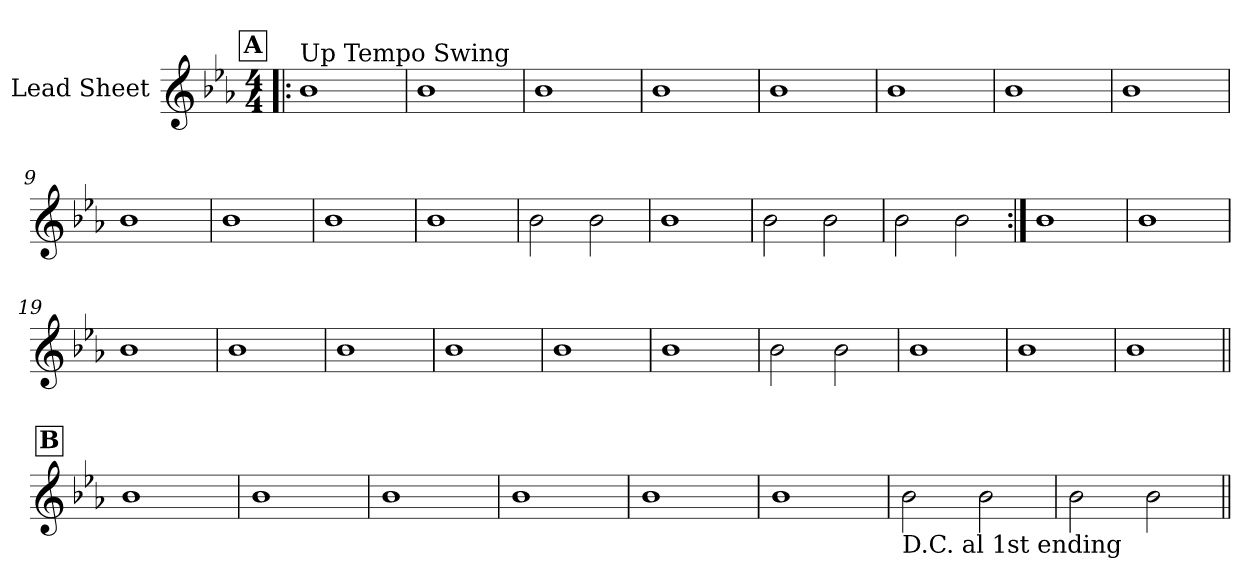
**kern
*part1
*staff1
*I"Lead Sheet
*clefG2
*k[b-e-a-]
*E-:
*M4/4
!!LO:REH:place=s1:a:fs=14:t=A
=1!|:
!LO:TX:a:t=Up Tempo Swing
1b-
=2
1b-
=3
1b-
=4
1b-
!!LO:LB:g=z
=5
1b-
=6
1b-
=7
1b-
=8
1b-
!!LO:LB:g=z
=9
1b-
=10
1b-
=11
1b-
=12
1b-
!!LO:LB:g=z
=13
2b-\
2b-\
=14
1b-
=15
2b-\
2b-\
=16
2b-\
2b-\
!!LO:LB:g=z
=17:|!
1b-
=18
1b-
=19
1b-
=20
1b-
!!LO:LB:g=z
=21
1b-
=22
1b-
=23
1b-
=24
1b-
!!LO:LB:g=z
=25
2b-\
2b-\
=26
1b-
=27
1b-
=28
1b-
!!LO:LB:g=z
!!LO:REH:place=s1:a:fs=14:t=B
=29||
1b-
=30
1b-
=31
1b-
=32
1b-
!!LO:LB:g=z
=33
1b-
=34
1b-
=35
!LO:TX:b:t=D.C. al 1st ending
2b-\
2b-\
=36
2b-\
2b-\
=||
*-
